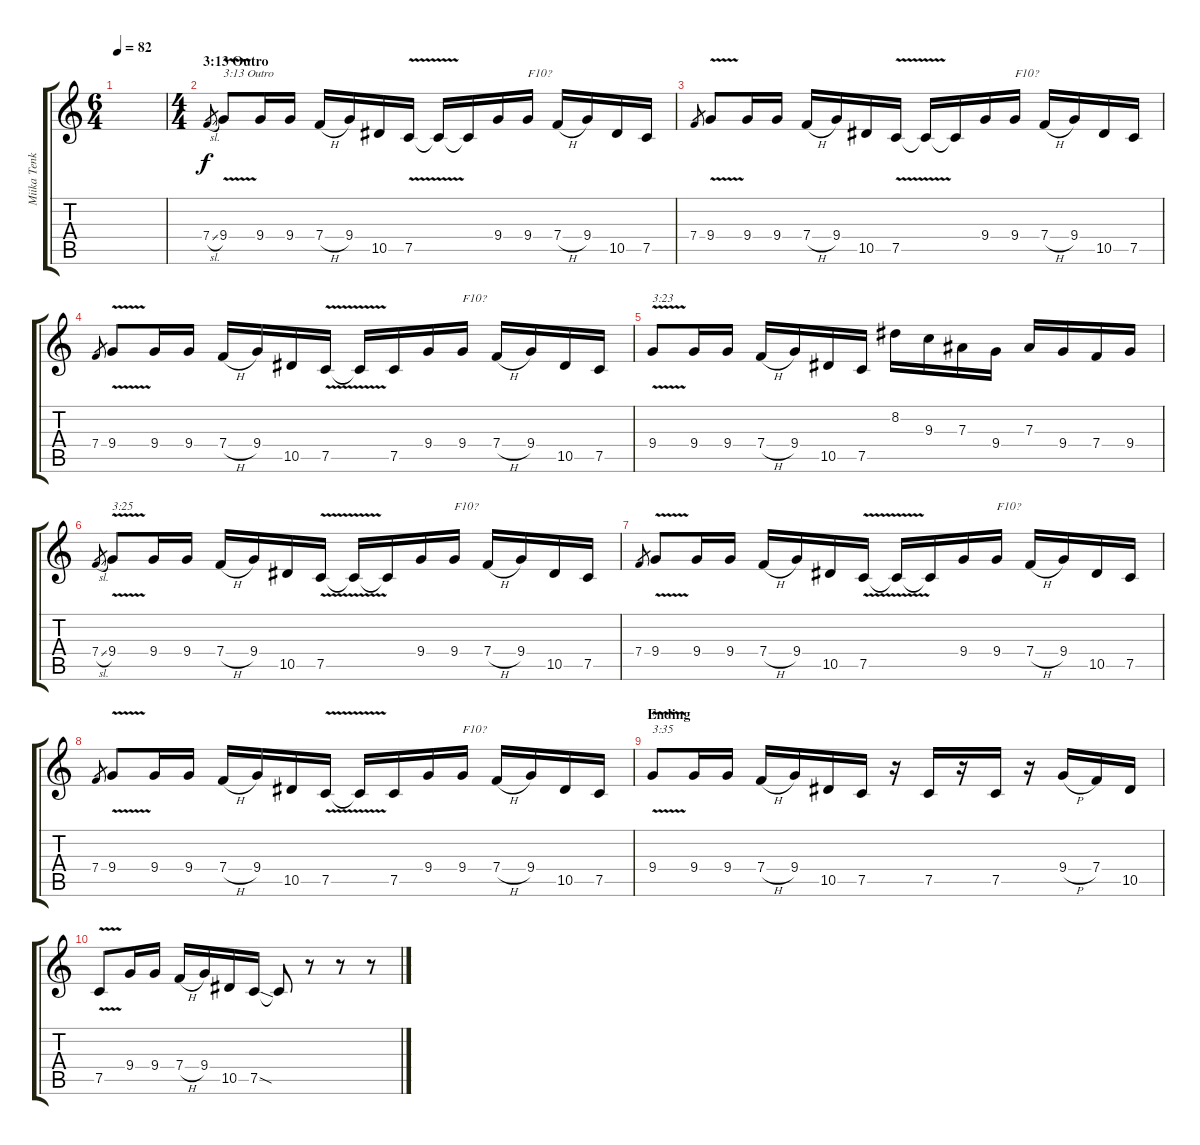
\track ("Miika Tenkula (Solo)" "Miika Tenk") {instrument distortionguitar}
\staff {score tabs}
\tuning (C4 G3 Eb3 Bb2 F2 C2) {hide}
\ts (6 4)
\tempo 82
\clef g2
\ks c
|
\ts (4 4)
\section ("" "3:13 Outro")
7.4{sl}.8{gr} 9.4{v}.8{txt "3:13 Outro"} 9.4.16 9.4.16 7.4{h}.16 9.4.16 10.5.16 7.5{v}.16 7.5{t}.16 7.5{t}.16 9.4.16 9.4.16{txt "F10?"} 7.4{h}.16 9.4.16 10.5.16 7.5.16 |
7.4.8{gr} 9.4{v}.8 9.4.16 9.4.16 7.4{h}.16 9.4.16 10.5.16 7.5{v}.16 7.5{t}.16 7.5{t}.16 9.4.16 9.4.16{txt "F10?"} 7.4{h}.16 9.4.16 10.5.16 7.5.16 |
7.4.8{gr} 9.4{v}.8 9.4.16 9.4.16 7.4{h}.16 9.4.16 10.5.16 7.5{v}.16 7.5{t}.16 7.5.16 9.4.16 9.4.16{txt "F10?"} 7.4{h}.16 9.4.16 10.5.16 7.5.16 |
9.4{v}.8{txt "3:23"} 9.4.16 9.4.16 7.4{h}.16 9.4.16 10.5.16 7.5.16 8.2.16 9.3.16 7.3.16 9.4.16 7.3.16 9.4.16 7.4.16 9.4.16 |
7.4{sl}.8{gr} 9.4{v}.8{txt "3:25"} 9.4.16 9.4.16 7.4{h}.16 9.4.16 10.5.16 7.5{v}.16 7.5{t}.16 7.5{t}.16 9.4.16 9.4.16{txt "F10?"} 7.4{h}.16 9.4.16 10.5.16 7.5.16 |
7.4.8{gr} 9.4{v}.8 9.4.16 9.4.16 7.4{h}.16 9.4.16 10.5.16 7.5{v}.16 7.5{t}.16 7.5{t}.16 9.4.16 9.4.16{txt "F10?"} 7.4{h}.16 9.4.16 10.5.16 7.5.16 |
7.4.8{gr} 9.4{v}.8 9.4.16 9.4.16 7.4{h}.16 9.4.16 10.5.16 7.5{v}.16 7.5{t}.16 7.5.16 9.4.16 9.4.16{txt "F10?"} 7.4{h}.16 9.4.16 10.5.16 7.5.16 |
\section ("" "Ending")
9.4{v}.8{txt "3:35"} 9.4.16 9.4.16 7.4{h}.16 9.4.16 10.5.16 7.5.16 r.16 7.5.16 r.16 7.5.16 r.16 9.4{h}.16 7.4.16 10.5.16 |
7.5{v}.8 9.4.16 9.4.16 7.4{h}.16 9.4.16 10.5.16 7.5{sod}.16 7.5{t}.8 r.8 r.8 r.8
